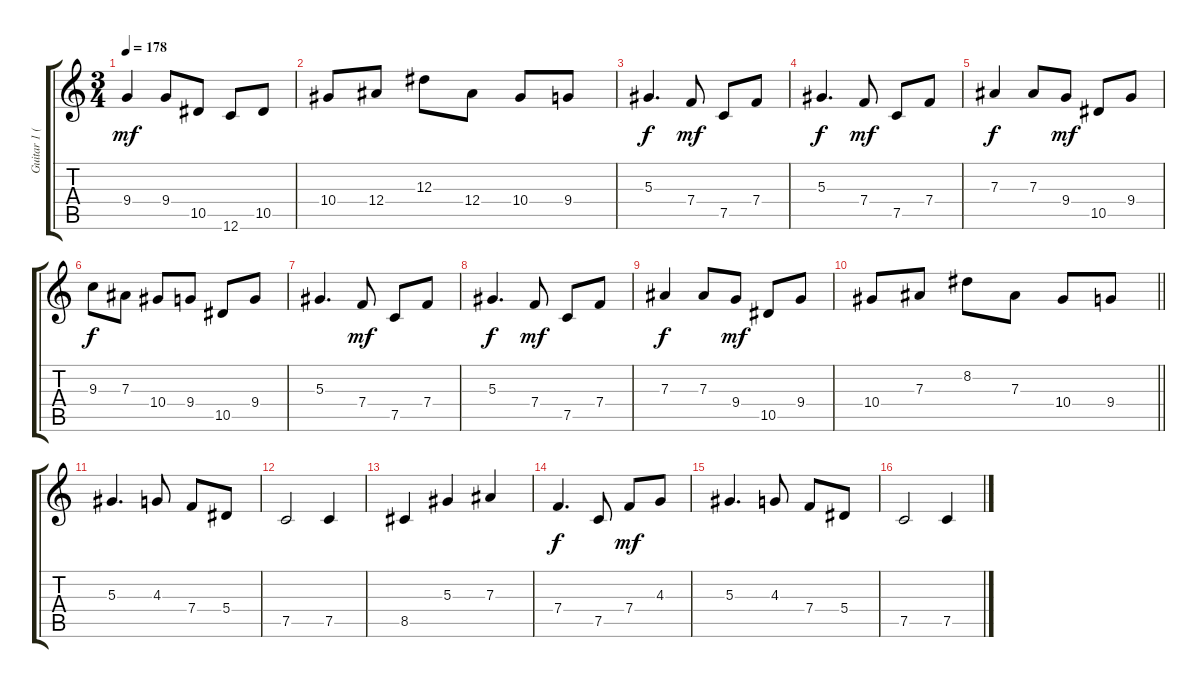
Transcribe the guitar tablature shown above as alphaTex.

\track ("Guitar 1 (Lead)" "Guitar 1 (") {instrument distortionguitar}
\staff {score tabs}
\tuning (C4 G3 Eb3 Bb2 F2 C2) {hide}
\ts (3 4)
\tempo 178
\clef g2
\ks c
9.4.4{dy mf} 9.4.8 10.5.8 12.6.8 10.5.8 |
10.4.8 12.4.8 12.3.8 12.4.8 10.4.8 9.4.8 |
5.3.4{d dy f volume 14 balance 14 instrument distortionguitar} 7.4.8{dy mf} 7.5.8 7.4.8 |
5.3.4{d dy f} 7.4.8{dy mf} 7.5.8 7.4.8 |
7.3.4{dy f} 7.3.8 9.4.8{dy mf} 10.5.8 9.4.8 |
9.3.8{dy f} 7.3.8 10.4.8 9.4.8 10.5.8 9.4.8 |
5.3.4{d} 7.4.8{dy mf} 7.5.8 7.4.8 |
5.3.4{d dy f} 7.4.8{dy mf} 7.5.8 7.4.8 |
7.3.4{dy f} 7.3.8 9.4.8{dy mf} 10.5.8 9.4.8 |
\barLineRight lightlight
10.4.8 7.3.8 8.2.8 7.3.8 10.4.8 9.4.8 |
5.3.4{d volume 16 balance 8} 4.3.8 7.4.8 5.4.8 |
7.5.2 7.5.4 |
8.5.4 5.3.4 7.3.4 |
7.4.4{d dy f} 7.5.8 7.4.8{dy mf} 4.3.8 |
5.3.4{d} 4.3.8 7.4.8 5.4.8 |
7.5.2 7.5.4
